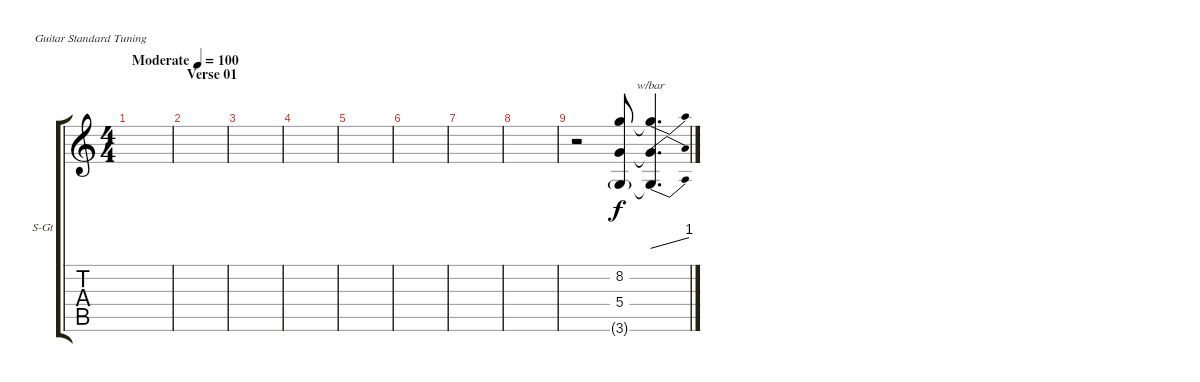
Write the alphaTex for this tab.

\bracketExtendMode groupsimilarinstruments
\firstSystemTrackNameOrientation horizontal
\otherSystemsTrackNameOrientation horizontal
\track ("Background B" "S-Gt") {instrument acousticguitarsteel}
\staff {score tabs}
\tuning (E4 B3 G3 D3 A2 E2)
\ts (4 4)
\tempo (100 "Moderate")
\clef g2
\scale
0.333333
\ks c
|
\section ("" "Verse 01")
\scale
0.333333 |
\scale
0.333333 |
\scale
0.333333 |
\scale
0.333333 |
\scale
0.333333 |
\scale
0.333333 |
\scale
0.333333 |
\scale
0.333333 r.2 (5.4 8.2 3.6{g}).8 (5.4{t} 8.2{t} 3.6{t}).4{d tbe (dive default 0 0 22.2 4)} |
\scale
0.333333 |
\scale
0.333333 |
\scale
0.333333 |
\scale
0.333333 |
\scale
0.333333 |
\scale
0.333333 |
\scale
0.333333
